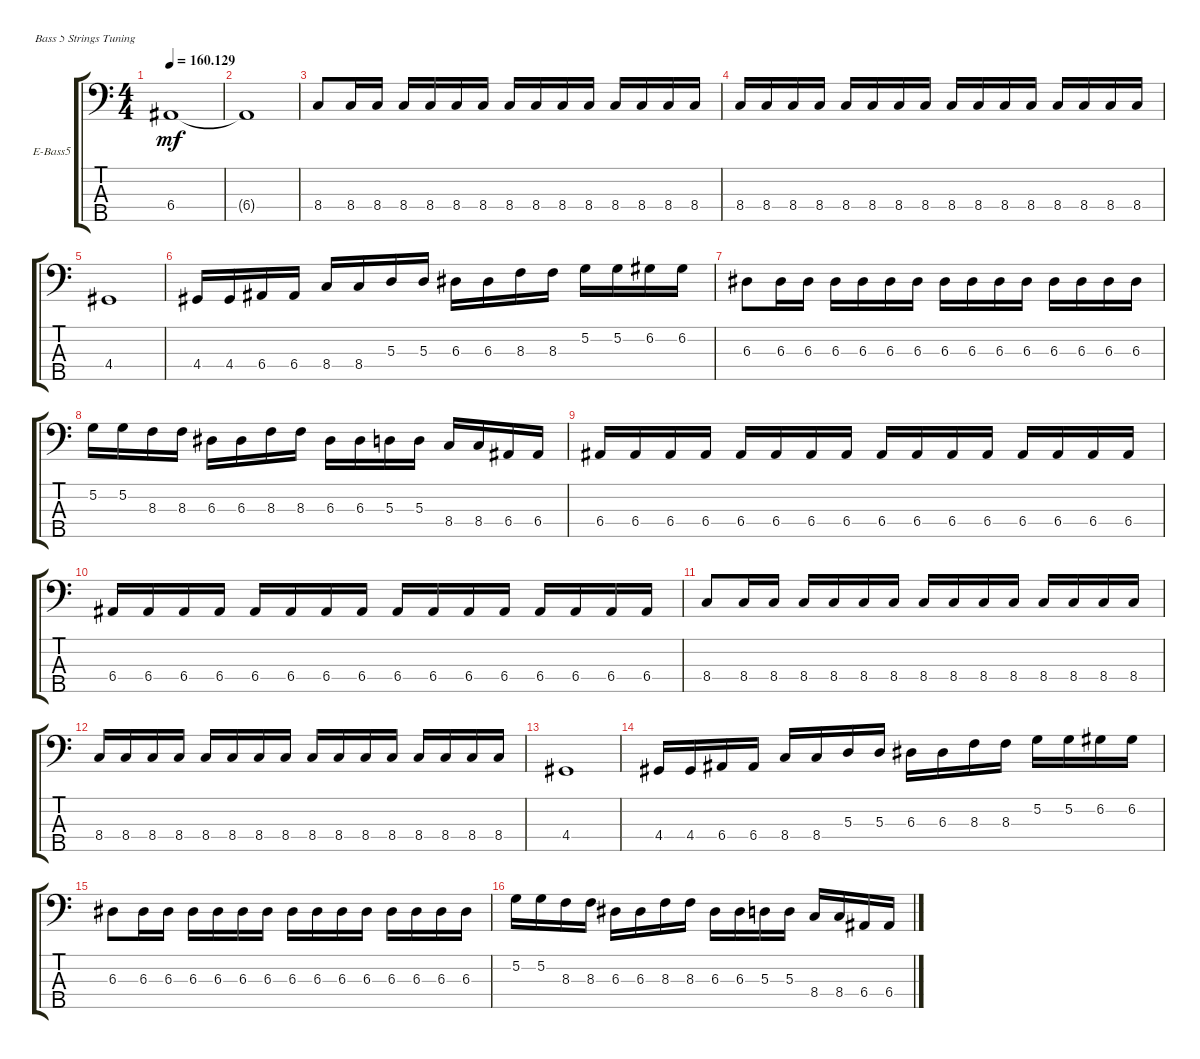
\defaultSystemsLayout 4
\bracketExtendMode groupsimilarinstruments
\firstSystemTrackNameOrientation horizontal
\otherSystemsTrackNameOrientation horizontal
\track ("Electric Bass" "E-Bass5") {instrument electricbassfinger}
\staff {score tabs}
\tuning (G2 D2 A1 E1 B0)
\ts (4 4)
\tempo
160.129
\accidentals auto
\clef f4
\ottava regular
\simile none
\ks c
6.4.1{dy mf} |
6.4{t}.1 |
8.4.8 8.4.16 8.4.16 8.4.16 8.4.16 8.4.16 8.4.16 8.4.16 8.4.16 8.4.16 8.4.16 8.4.16 8.4.16 8.4.16 8.4.16 |
8.4.16 8.4.16 8.4.16 8.4.16 8.4.16 8.4.16 8.4.16 8.4.16 8.4.16 8.4.16 8.4.16 8.4.16 8.4.16 8.4.16 8.4.16 8.4.16 |
4.4.1 |
4.4.16 4.4.16 6.4.16 6.4.16 8.4.16 8.4.16 5.3.16 5.3.16 6.3.16 6.3.16 8.3.16 8.3.16 5.2.16 5.2.16 6.2.16 6.2.16 |
6.3.8 6.3.16 6.3.16 6.3.16 6.3.16 6.3.16 6.3.16 6.3.16 6.3.16 6.3.16 6.3.16 6.3.16 6.3.16 6.3.16 6.3.16 |
5.2.16 5.2.16 8.3.16 8.3.16 6.3.16 6.3.16 8.3.16 8.3.16 6.3.16 6.3.16 5.3.16 5.3.16 8.4.16 8.4.16 6.4.16 6.4.16 |
6.4.16 6.4.16 6.4.16 6.4.16 6.4.16 6.4.16 6.4.16 6.4.16 6.4.16 6.4.16 6.4.16 6.4.16 6.4.16 6.4.16 6.4.16 6.4.16 |
6.4.16 6.4.16 6.4.16 6.4.16 6.4.16 6.4.16 6.4.16 6.4.16 6.4.16 6.4.16 6.4.16 6.4.16 6.4.16 6.4.16 6.4.16 6.4.16 |
8.4.8 8.4.16 8.4.16 8.4.16 8.4.16 8.4.16 8.4.16 8.4.16 8.4.16 8.4.16 8.4.16 8.4.16 8.4.16 8.4.16 8.4.16 |
8.4.16 8.4.16 8.4.16 8.4.16 8.4.16 8.4.16 8.4.16 8.4.16 8.4.16 8.4.16 8.4.16 8.4.16 8.4.16 8.4.16 8.4.16 8.4.16 |
4.4.1 |
4.4.16 4.4.16 6.4.16 6.4.16 8.4.16 8.4.16 5.3.16 5.3.16 6.3.16 6.3.16 8.3.16 8.3.16 5.2.16 5.2.16 6.2.16 6.2.16 |
6.3.8 6.3.16 6.3.16 6.3.16 6.3.16 6.3.16 6.3.16 6.3.16 6.3.16 6.3.16 6.3.16 6.3.16 6.3.16 6.3.16 6.3.16 |
5.2.16 5.2.16 8.3.16 8.3.16 6.3.16 6.3.16 8.3.16 8.3.16 6.3.16 6.3.16 5.3.16 5.3.16 8.4.16 8.4.16 6.4.16 6.4.16
